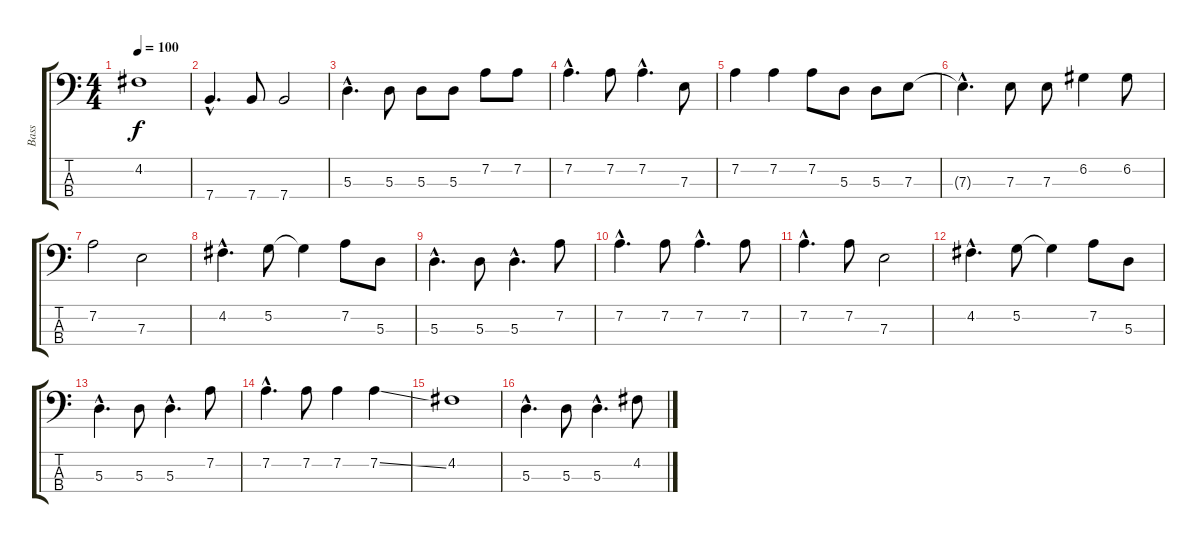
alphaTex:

\track ("Bass" "Bass") {instrument electricbassfinger}
\staff {score tabs}
\tuning (G2 D2 A1 E1) {hide}
\ts (4 4)
\tempo 100
\clef f4
\ks c
4.2.1{dy f} |
7.4{hac}.4{d} 7.4.8 7.4.2 |
5.3{hac}.4{d} 5.3.8 5.3.8 5.3.8 7.2.8 7.2.8 |
7.2{hac}.4{d} 7.2.8 7.2{hac}.4{d} 7.3.8 |
7.2.4 7.2.4 7.2.8 5.3.8 5.3.8 7.3.8 |
7.3{hac t}.4{d} 7.3.8 7.3.8 6.2.4 6.2.8 |
7.2.2 7.3.2 |
4.2{hac}.4{d} 5.2.8 5.2{t}.4 7.2.8 5.3.8 |
5.3{hac}.4{d} 5.3.8 5.3{hac}.4{d} 7.2.8 |
7.2{hac}.4{d} 7.2.8 7.2{hac}.4{d} 7.2.8 |
7.2{hac}.4{d} 7.2.8 7.3.2 |
4.2{hac}.4{d} 5.2.8 5.2{t}.4 7.2.8 5.3.8 |
5.3{hac}.4{d} 5.3.8 5.3{hac}.4{d} 7.2.8 |
7.2{hac}.4{d} 7.2.8 7.2.4 7.2{ss}.4 |
4.2.1 |
5.3{hac}.4{d} 5.3.8 5.3{hac}.4{d} 4.2.8
